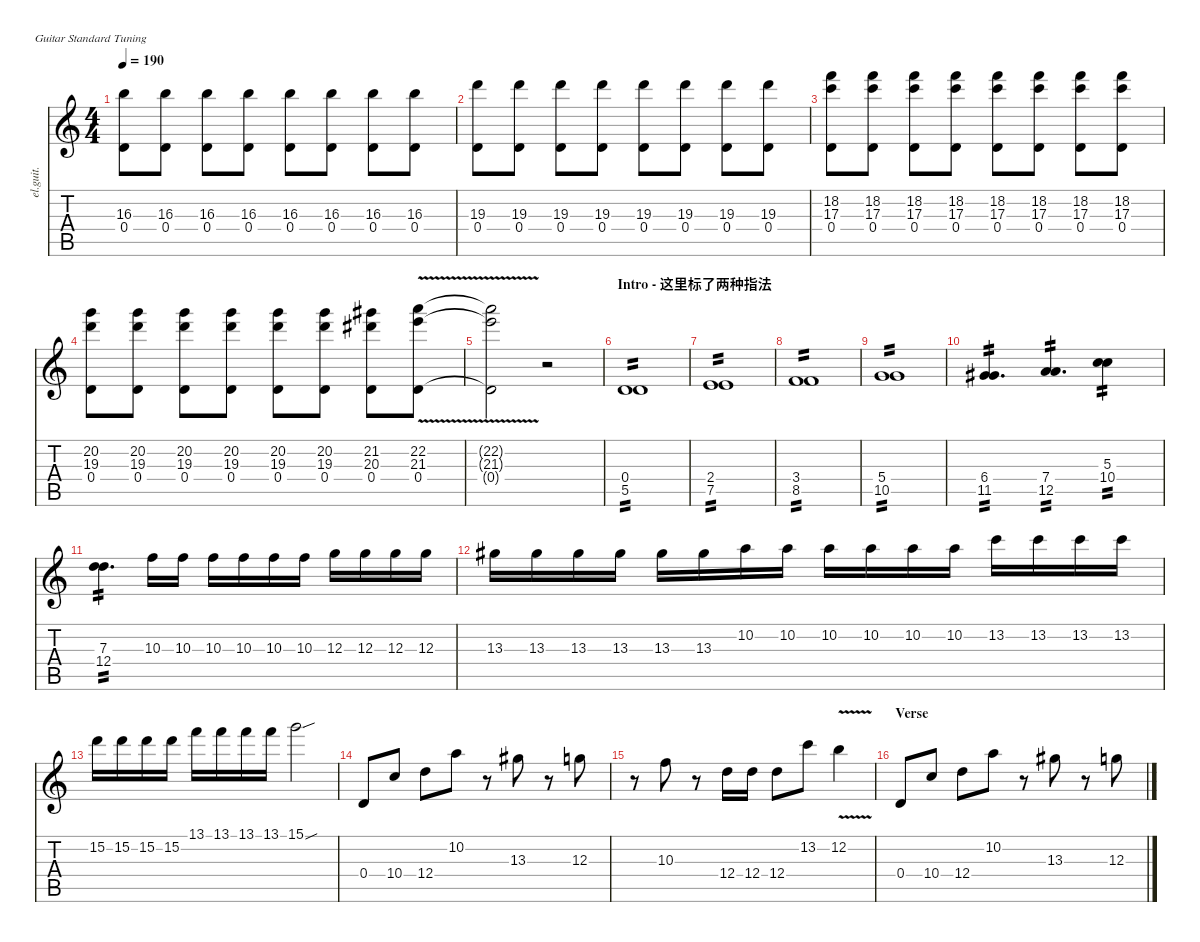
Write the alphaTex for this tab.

\defaultSystemsLayout 4
\hideDynamics
\bracketExtendMode nobrackets
\track ("後藤ひとり" "el.guit.") {solo instrument electricguitarclean}
\staff {score tabs}
\tuning (E4 B3 G3 D3 A2 E2)
\ts (4 4)
\tempo 190
\clef g2
\ks c
(16.3 0.4).8{dy mf beam Down} (16.3 0.4).8{beam Down} (16.3 0.4).8{beam Down} (16.3 0.4).8{beam Down} (16.3 0.4).8{beam Down} (16.3 0.4).8{beam Down} (16.3 0.4).8{beam Down} (16.3 0.4).8{beam Down} |
(19.3 0.4).8{beam Down} (19.3 0.4).8{beam Down} (19.3 0.4).8{beam Down} (19.3 0.4).8{beam Down} (19.3 0.4).8{beam Down} (19.3 0.4).8{beam Down} (19.3 0.4).8{beam Down} (19.3 0.4).8{beam Down} |
(18.2 17.3 0.4).8{beam Down} (18.2 17.3 0.4).8{beam Down} (18.2 17.3 0.4).8{beam Down} (18.2 17.3 0.4).8{beam Down} (18.2 17.3 0.4).8{beam Down} (18.2 17.3 0.4).8{beam Down} (18.2 17.3 0.4).8{beam Down} (18.2 17.3 0.4).8{beam Down} |
(0.4 19.3 20.2).8{beam Down} (0.4 19.3 20.2).8{beam Down} (0.4 19.3 20.2).8{beam Down} (0.4 19.3 20.2).8{beam Down} (0.4 19.3 20.2).8{beam Down} (0.4 19.3 20.2).8{beam Down} (0.4 20.3{acc #} 21.2{acc #}).8{beam Down} (0.4{v} 21.3 22.2).8{beam Down} |
(22.2{t} 21.3{t} 0.4{t}).2{beam Down} r.2{beam Down} |
\section ("" "Intro - 这里标了两种指法")
(0.4 5.5).1{tp 2 beam Up} |
(2.4 7.5).1{tp 2 beam Up} |
(8.5 3.4).1{tp 2 beam Up} |
(10.5 5.4).1{tp 2 beam Up} |
(11.5{acc #} 6.4{acc #}).4{d tp 2 beam Up} (12.5 7.4).4{d tp 2 beam Up} (10.4 5.3).4{tp 2 beam Down} |
(12.4 7.3).4{d tp 2 beam Down} 10.3.16{beam Down} 10.3.16{beam Down} 10.3.16{beam Down} 10.3.16{beam Down} 10.3.16{beam Down} 10.3.16{beam Down} 12.3.16{beam Down} 12.3.16{beam Down} 12.3.16{beam Down} 12.3.16{beam Down} |
13.3{acc #}.16{beam Down} 13.3{acc #}.16{beam Down} 13.3{acc #}.16{beam Down} 13.3{acc #}.16{beam Down} 13.3{acc #}.16{beam Down} 13.3{acc #}.16{beam Down} 10.2.16{beam Down} 10.2.16{beam Down} 10.2.16{beam Down} 10.2.16{beam Down} 10.2.16{beam Down} 10.2.16{beam Down} 13.2.16{beam Down} 13.2.16{beam Down} 13.2.16{beam Down} 13.2.16{beam Down} |
15.2.16{beam Down} 15.2.16{beam Down} 15.2.16{beam Down} 15.2.16{beam Down} 13.1.16{beam Down} 13.1.16{beam Down} 13.1.16{beam Down} 13.1.16{beam Down} 15.1{sou}.2{beam Down} |
0.4.8{beam Up} 10.4.8{beam Up} 12.4.8{beam Down} 10.2.8{beam Down} r.8{beam Down} 13.3{acc #}.8{beam Down} r.8{beam Down} 12.3.8{beam Down} |
r.8{beam Down} 10.3.8{beam Down} r.8{beam Down} 12.4.16{beam Down} 12.4.16{beam Down} 12.4.8{beam Down} 13.2.8{beam Down} 12.2{v}.4{beam Down} |
\section ("" "Verse")
0.4.8{beam Up} 10.4.8{beam Up} 12.4.8{beam Down} 10.2.8{beam Down} r.8{beam Down} 13.3{acc #}.8{beam Down} r.8{beam Down} 12.3.8{beam Down}
